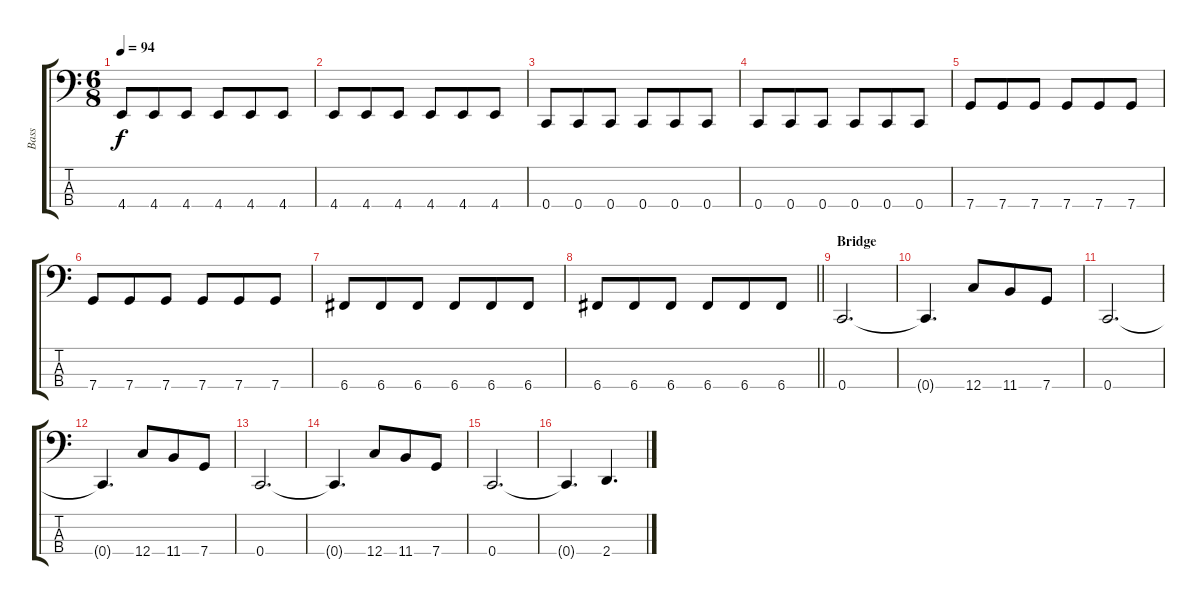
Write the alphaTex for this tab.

\track ("Bass" "Bass") {instrument electricbasspick}
\staff {score tabs}
\tuning (F2 C2 G1 C1) {hide}
\ts (6 8)
\tempo 94
\clef f4
\ks c
4.4.8{dy f} 4.4.8 4.4.8 4.4.8 4.4.8 4.4.8 |
4.4.8 4.4.8 4.4.8 4.4.8 4.4.8 4.4.8 |
0.4.8 0.4.8 0.4.8 0.4.8 0.4.8 0.4.8 |
0.4.8 0.4.8 0.4.8 0.4.8 0.4.8 0.4.8 |
7.4.8 7.4.8 7.4.8 7.4.8 7.4.8 7.4.8 |
7.4.8 7.4.8 7.4.8 7.4.8 7.4.8 7.4.8 |
6.4.8 6.4.8 6.4.8 6.4.8 6.4.8 6.4.8 |
\barLineRight lightlight
6.4.8 6.4.8 6.4.8 6.4.8 6.4.8 6.4.8 |
\section ("" "Bridge")
0.4.2{d} |
0.4{t}.4{d} 12.4.8 11.4.8 7.4.8 |
0.4.2{d} |
0.4{t}.4{d} 12.4.8 11.4.8 7.4.8 |
0.4.2{d} |
0.4{t}.4{d} 12.4.8 11.4.8 7.4.8 |
0.4.2{d} |
0.4{t}.4{d} 2.4.4{d}
